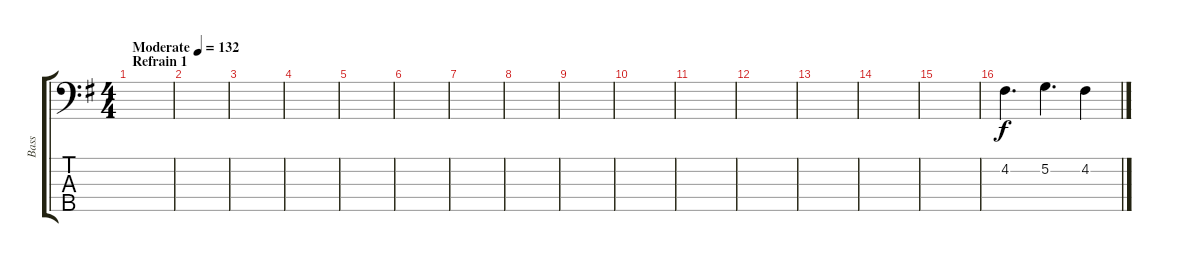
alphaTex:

\track ("Bass" "Bass") {instrument electricbassfinger}
\staff {score tabs}
\tuning (G2 D2 A1 E1 B0) {hide}
\ts (4 4)
\section ("" "Refrain 1")
\tempo (132 "Moderate")
\clef f4
\ks eminor
|
|
|
|
|
|
|
|
|
|
|
|
|
|
|
4.2.4{d} 5.2.4{d} 4.2.4
